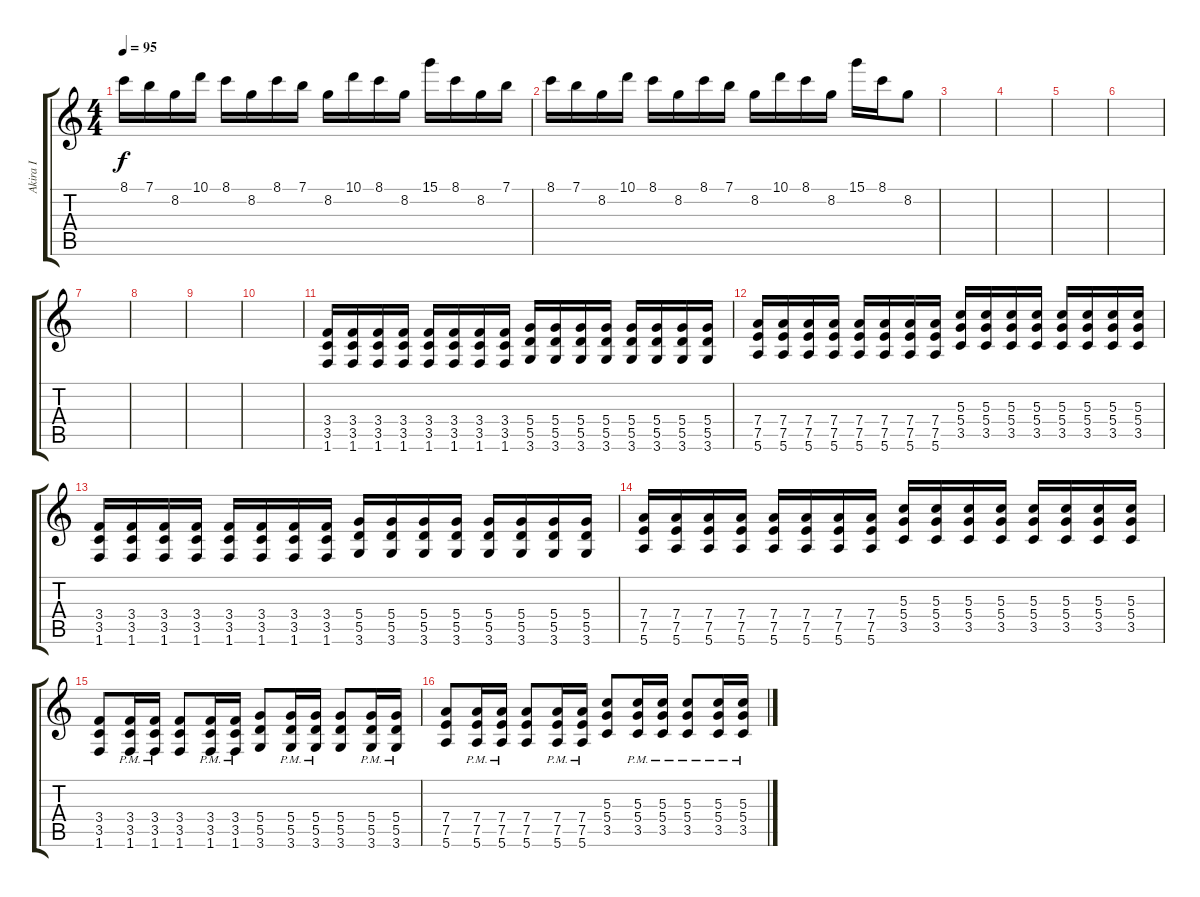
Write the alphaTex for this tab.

\track ("Akira I" "Akira I") {instrument acousticguitarsteel}
\staff {score tabs}
\tuning (E4 B3 G3 D3 A2 E2) {hide}
\ts (4 4)
\tempo 95
\clef g2
\ks c
8.1.16{dy f} 7.1.16 8.2.16 10.1.16 8.1.16 8.2.16 8.1.16 7.1.16 8.2.16 10.1.16 8.1.16 8.2.16 15.1.16 8.1.16 8.2.16 7.1.16 |
8.1.16 7.1.16 8.2.16 10.1.16 8.1.16 8.2.16 8.1.16 7.1.16 8.2.16 10.1.16 8.1.16 8.2.16 15.1.16 8.1.16 8.2.8 |
|
|
|
|
|
|
|
|
(3.4 3.5 1.6).16{volume 13 balance 6 instrument overdrivenguitar} (3.4 3.5 1.6).16 (3.4 3.5 1.6).16 (3.4 3.5 1.6).16 (3.4 3.5 1.6).16 (3.4 3.5 1.6).16 (3.4 3.5 1.6).16 (3.4 3.5 1.6).16 (5.4 5.5 3.6).16 (5.4 5.5 3.6).16 (5.4 5.5 3.6).16 (5.4 5.5 3.6).16 (5.4 5.5 3.6).16 (5.4 5.5 3.6).16 (5.4 5.5 3.6).16 (5.4 5.5 3.6).16 |
(7.4 7.5 5.6).16 (7.4 7.5 5.6).16 (7.4 7.5 5.6).16 (7.4 7.5 5.6).16 (7.4 7.5 5.6).16 (7.4 7.5 5.6).16 (7.4 7.5 5.6).16 (7.4 7.5 5.6).16 (5.3 5.4 3.5).16 (5.3 5.4 3.5).16 (5.3 5.4 3.5).16 (5.3 5.4 3.5).16 (5.3 5.4 3.5).16 (5.3 5.4 3.5).16 (5.3 5.4 3.5).16 (5.3 5.4 3.5).16 |
(3.4 3.5 1.6).16 (3.4 3.5 1.6).16 (3.4 3.5 1.6).16 (3.4 3.5 1.6).16 (3.4 3.5 1.6).16 (3.4 3.5 1.6).16 (3.4 3.5 1.6).16 (3.4 3.5 1.6).16 (5.4 5.5 3.6).16 (5.4 5.5 3.6).16 (5.4 5.5 3.6).16 (5.4 5.5 3.6).16 (5.4 5.5 3.6).16 (5.4 5.5 3.6).16 (5.4 5.5 3.6).16 (5.4 5.5 3.6).16 |
(7.4 7.5 5.6).16 (7.4 7.5 5.6).16 (7.4 7.5 5.6).16 (7.4 7.5 5.6).16 (7.4 7.5 5.6).16 (7.4 7.5 5.6).16 (7.4 7.5 5.6).16 (7.4 7.5 5.6).16 (5.3 5.4 3.5).16 (5.3 5.4 3.5).16 (5.3 5.4 3.5).16 (5.3 5.4 3.5).16 (5.3 5.4 3.5).16 (5.3 5.4 3.5).16 (5.3 5.4 3.5).16 (5.3 5.4 3.5).16 |
(3.4 3.5 1.6).8 (3.4{pm} 3.5{pm} 1.6{pm}).16 (3.4{pm} 3.5{pm} 1.6{pm}).16 (3.4 3.5 1.6).8 (3.4{pm} 3.5{pm} 1.6{pm}).16 (3.4{pm} 3.5{pm} 1.6{pm}).16 (5.4 5.5 3.6).8 (5.4{pm} 5.5{pm} 3.6{pm}).16 (5.4{pm} 5.5{pm} 3.6{pm}).16 (5.4 5.5 3.6).8 (5.4{pm} 5.5{pm} 3.6{pm}).16 (5.4{pm} 5.5{pm} 3.6{pm}).16 |
(7.4 7.5 5.6).8 (7.4{pm} 7.5{pm} 5.6{pm}).16 (7.4{pm} 7.5{pm} 5.6{pm}).16 (7.4 7.5 5.6).8 (7.4{pm} 7.5{pm} 5.6{pm}).16 (7.4{pm} 7.5{pm} 5.6{pm}).16 (5.3 5.4 3.5).8 (5.3{pm} 5.4{pm} 3.5{pm}).16 (5.3{pm} 5.4{pm} 3.5{pm}).16 (5.3{pm} 5.4 3.5).8 (5.3{pm} 5.4{pm} 3.5{pm}).16 (5.3{pm} 5.4{pm} 3.5{pm}).16
